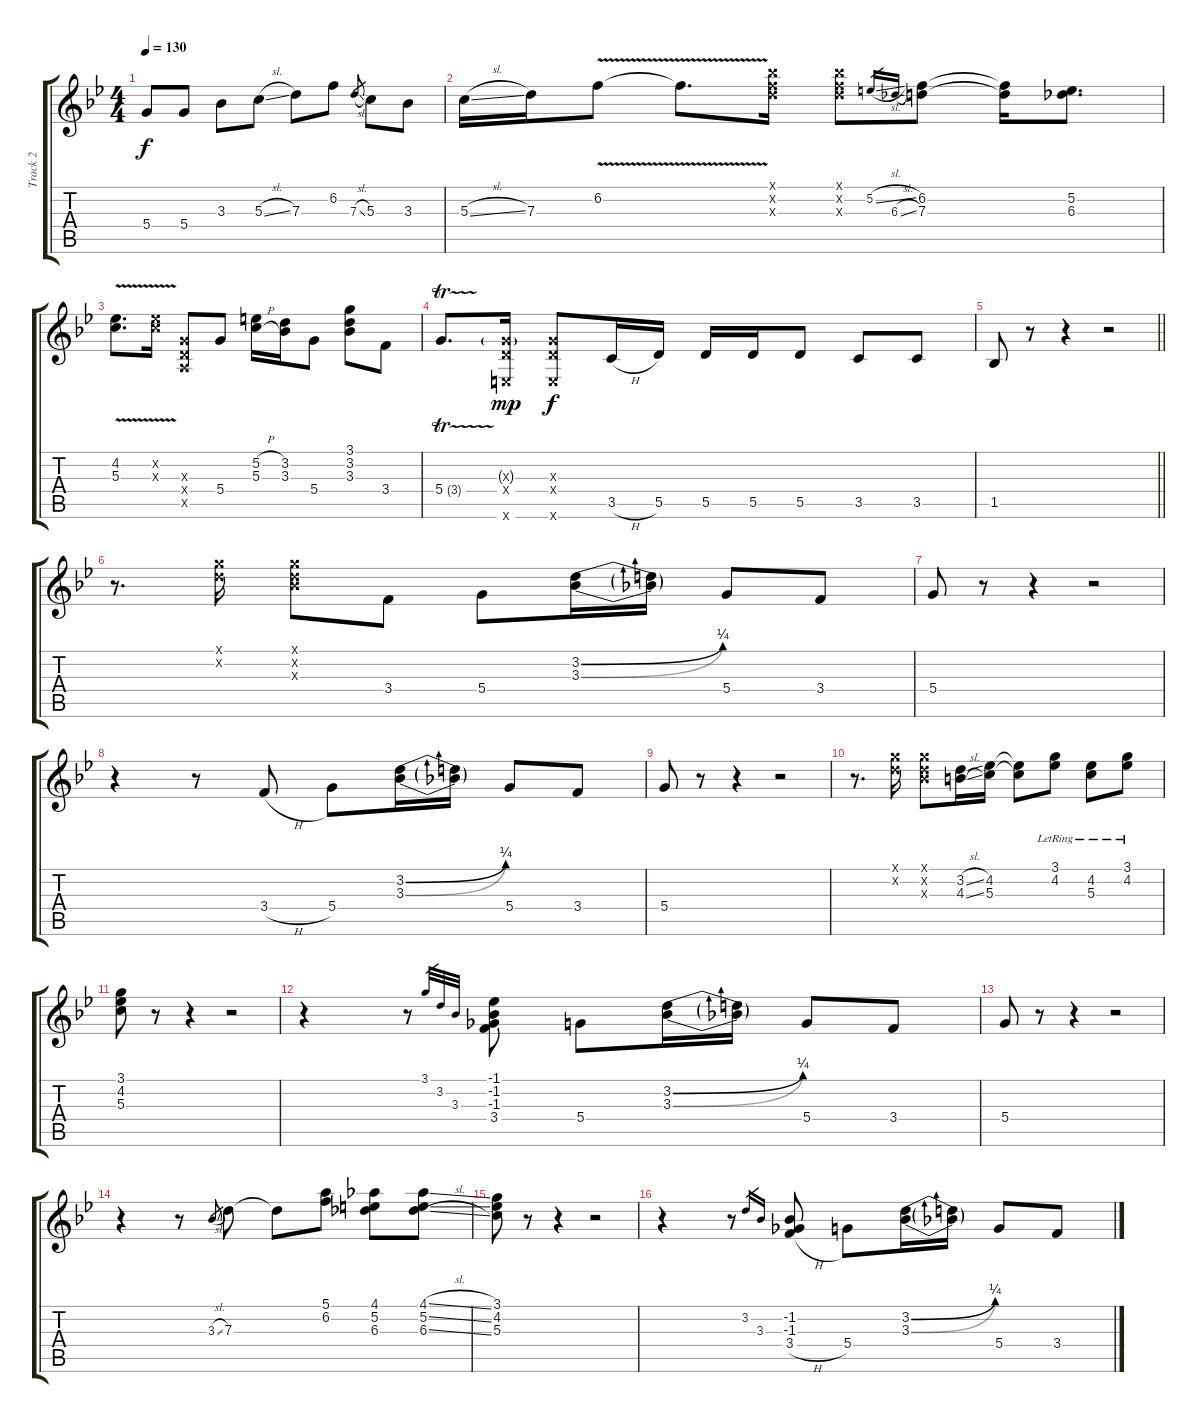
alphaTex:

\track ("Track 2" "Track 2") {instrument electricguitarjazz}
\staff {score tabs}
\tuning (E4 B3 G3 D3 A2 E2) {hide}
\ts (4 4)
\tempo 130
\clef g2
\ks gminor
5.4.8{dy f} 5.4.8 3.3.8 5.3{sl}.8 7.3.8 6.2.8 7.3{sl}.8{gr} 5.3.8 3.3.8 |
5.3{sl}.16 7.3.16 6.2{v}.8 6.2{t}.8{d} (6.1{x} 6.2{x} 7.3{x}).16 (6.1{x} 6.2{x} 7.3{x}).8 5.2{sl}.16{gr} 6.3{sl}.16{gr} (6.2 7.3).8 (6.2{t} 7.3{t}).16 (5.2 6.3).8{d} |
(4.2{v} 5.3{v}).8{d} (4.2{v x} 5.3{v x}).16 (0.3{x} 0.4{x} 0.5{x}).8 5.4.8 (5.2{h} 5.3{h}).16 (3.2 3.3).16 5.4.8 (3.1 3.2 3.3).8 3.4.8 |
5.4{tr (3 64)}.8{d} (0.3{g x} 0.4{x} 0.6{x}).16{dy mp} (0.3{x} 0.4{x} 0.6{x}).8{dy f} 3.5{h}.16 5.5.16 5.5.16 5.5.16 5.5.8 3.5.8 3.5.8 |
\barLineRight lightlight
1.5.8 r.8 r.4 r.2 |
r.8{d} (3.1{x} 3.2{x}).16 (3.1{x} 3.2{x} 3.3{x}).8 3.4.8 5.4.8 (3.2{be (bend 0 0 60 1)} 3.3{be (bend 0 0 60 1)}).16 (3.2{t} 3.3{t}).16 5.4.8 3.4.8 |
5.4.8 r.8 r.4 r.2 |
r.4 r.8 3.4{h}.8 5.4.8 (3.2{be (bend 0 0 60 1)} 3.3{be (bend 0 0 60 1)}).16 (3.2{t} 3.3{t}).16 5.4.8 3.4.8 |
5.4.8 r.8 r.4 r.2 |
r.8{d} (3.1{x} 3.2{x}).16 (3.1{x} 3.2{x} 3.3{x}).8 (3.2{sl} 4.3{sl}).16 (4.2 5.3).16 (4.2{t} 5.3{t}).8 (3.1{lr} 4.2{lr}).8 (4.2{lr} 5.3{lr}).8 (3.1{lr} 4.2{lr}).8 |
(3.1 4.2 5.3).8 r.8 r.4 r.2 |
r.4 r.8 3.1.32{gr} 3.2.32{gr} 3.3.32{gr} (-1.1 -1.2 -1.3 3.4).8 5.4.8 (3.2{be (bend 0 0 60 1)} 3.3{be (bend 0 0 60 1)}).16 (3.2{t} 3.3{t}).16 5.4.8 3.4.8 |
5.4.8 r.8 r.4 r.2 |
r.4 r.8 3.3{sl}.8{gr} 7.3.8 7.3{t}.8 (5.1 6.2).8 (4.1 5.2 6.3).8 (4.1{sl} 5.2{sl} 6.3{sl}).8 |
(3.1 4.2 5.3).8 r.8 r.4 r.2 |
r.4 r.8 3.2.16{gr} 3.3.16{gr} (-1.2 -1.3 3.4{h}).8 5.4.8 (3.2{be (bend 0 0 60 1)} 3.3{be (bend 0 0 60 1)}).16 (3.2{t} 3.3{t}).16 5.4.8 3.4.8
